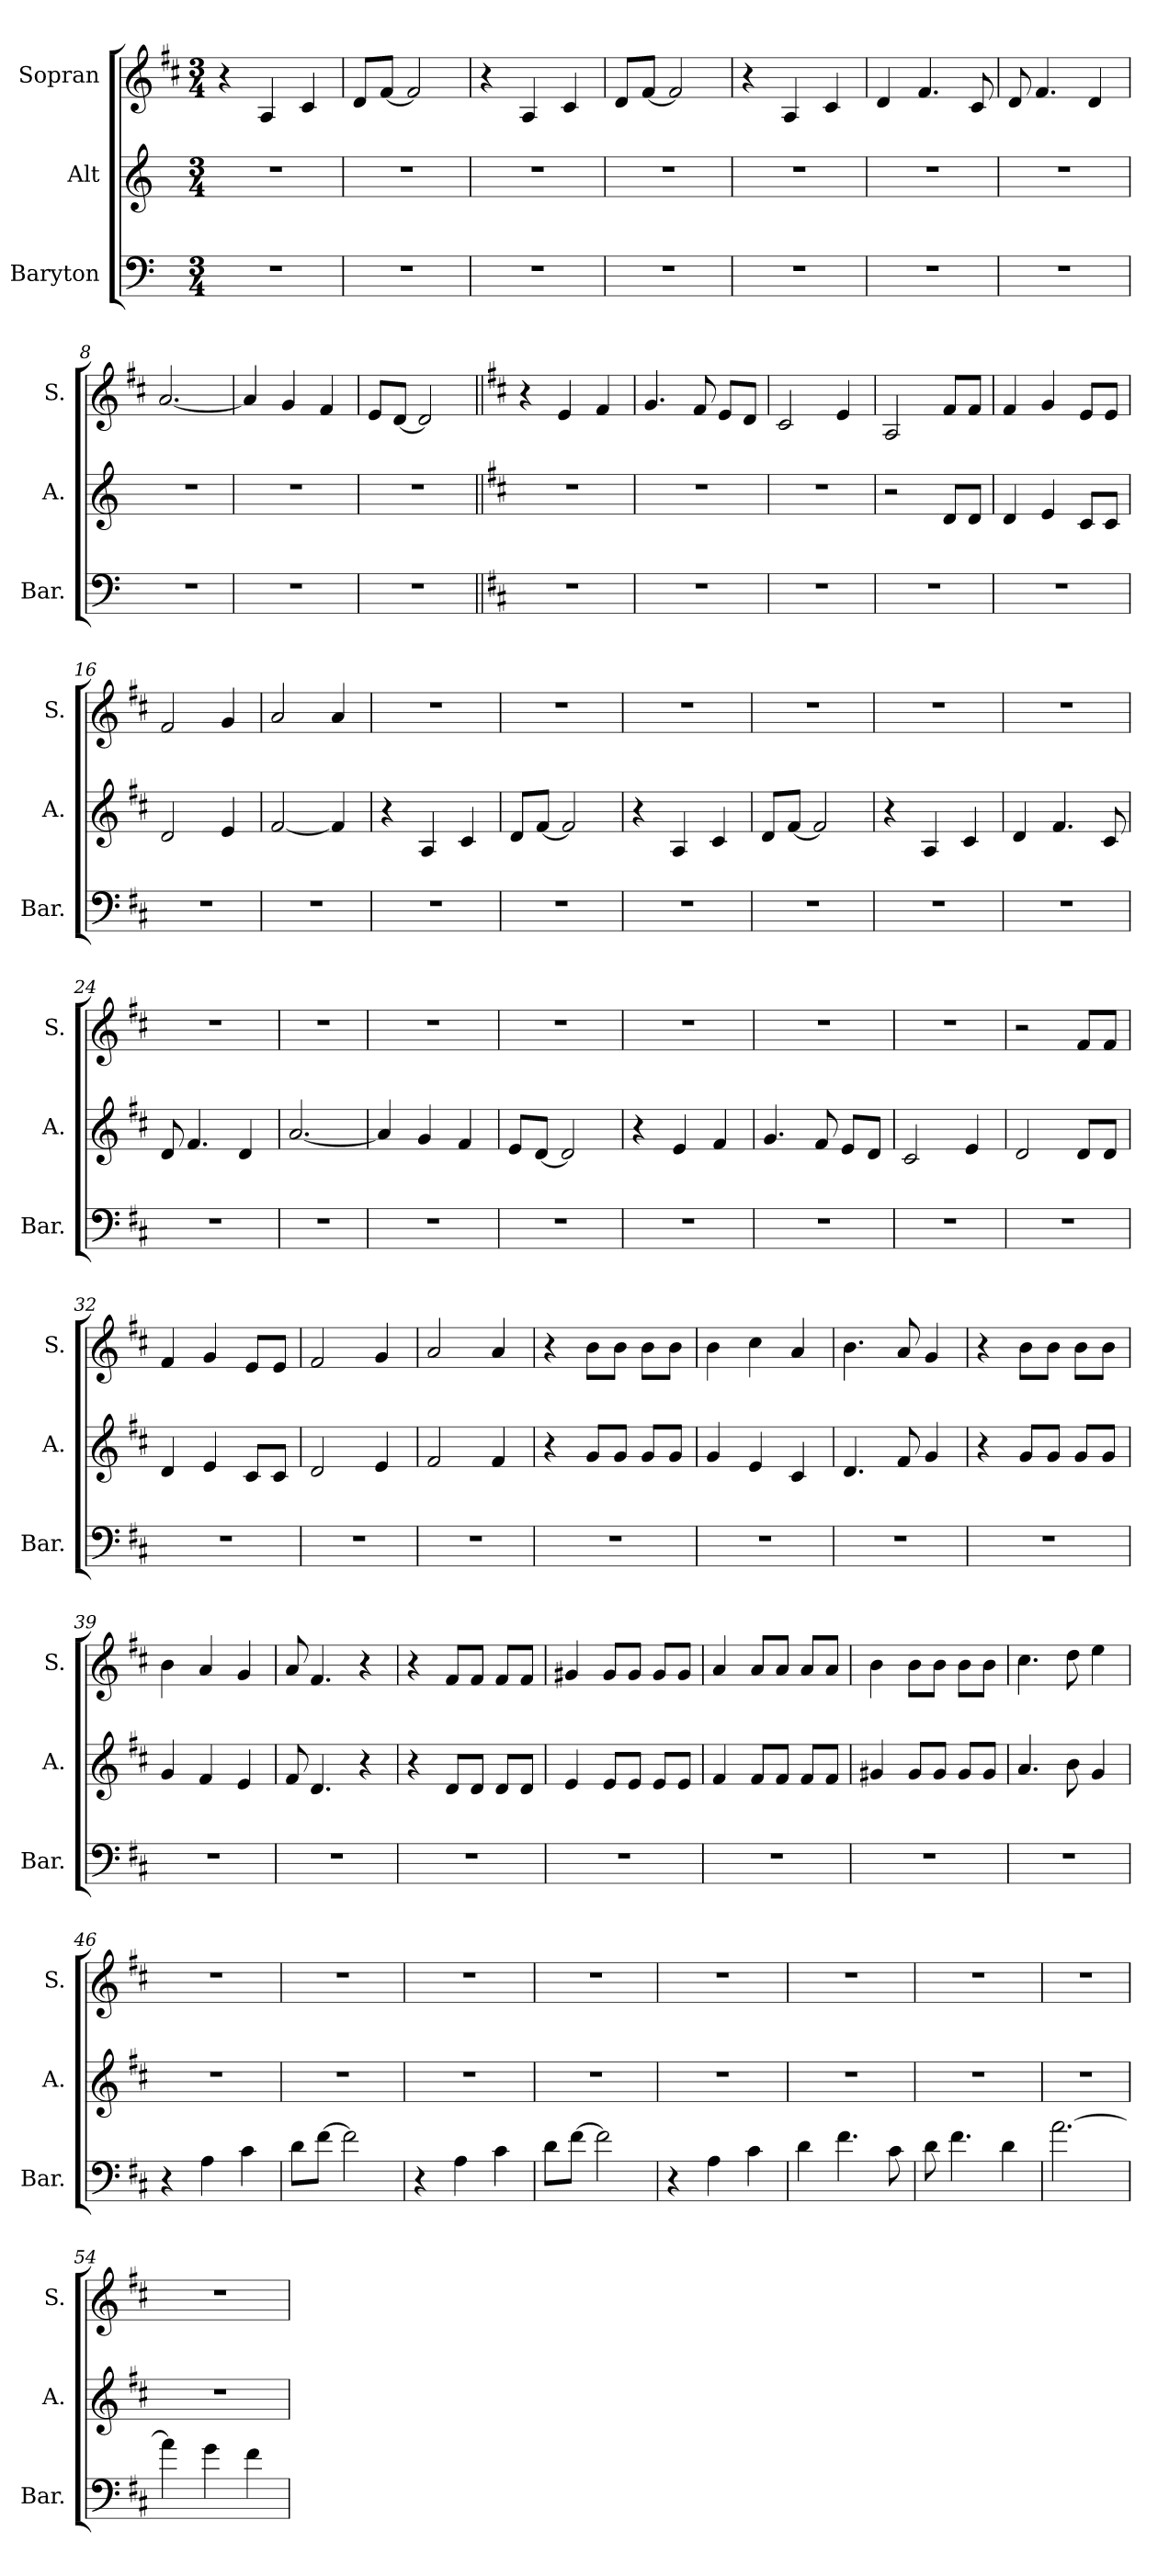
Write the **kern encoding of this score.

**kern	**kern	**kern
*part3	*part2	*part1
*staff3	*staff2	*staff1
*I"Baryton	*I"Alt	*I"Sopran
*I'Bar.	*I'A.	*I'S.
*clefF4	*clefG2	*clefG2
*k[]	*k[]	*k[f#c#]
*M3/4	*M3/4	*M3/4
=1	=1	=1
2.r	2.r	4r
.	.	4A/
.	.	4c#/
=2	=2	=2
2.r	2.r	8d/L
.	.	[8f#/J
.	.	2f#/]
=3	=3	=3
2.r	2.r	4r
.	.	4A/
.	.	4c#/
=4	=4	=4
2.r	2.r	8d/L
.	.	[8f#/J
.	.	2f#/]
=5	=5	=5
2.r	2.r	4r
.	.	4A/
.	.	4c#/
=6	=6	=6
2.r	2.r	4d/
.	.	4.f#/
.	.	8c#/
=7	=7	=7
2.r	2.r	8d/
.	.	4.f#/
.	.	4d/
=8	=8	=8
2.r	2.r	[2.a/
=9	=9	=9
2.r	2.r	4a/]
.	.	4g/
.	.	4f#/
=10	=10	=10
2.r	2.r	8e/L
.	.	[8d/J
.	.	2d/]
!!LO:LB:g=z
=11||	=11||	=11||
*k[f#c#]	*k[f#c#]	*k[f#c#]
2.r	2.r	4r
.	.	4e/
.	.	4f#/
=12	=12	=12
2.r	2.r	4.g/
.	.	8f#/
.	.	8e/L
.	.	8d/J
=13	=13	=13
2.r	2.r	2c#/
.	.	4e/
=14	=14	=14
2.r	2r	2A/
.	8d/L	8f#/L
.	8d/J	8f#/J
=15	=15	=15
2.r	4d/	4f#/
.	4e/	4g/
.	8c#/L	8e/L
.	8c#/J	8e/J
=16	=16	=16
2.r	2d/	2f#/
.	4e/	4g/
=17	=17	=17
2.r	[2f#/	2a/
.	4f#/]	4a/
=18	=18	=18
2.r	4r	2.r
.	4A/	.
.	4c#/	.
=19	=19	=19
2.r	8d/L	2.r
.	[8f#/J	.
.	2f#/]	.
=20	=20	=20
2.r	4r	2.r
.	4A/	.
.	4c#/	.
=21	=21	=21
2.r	8d/L	2.r
.	[8f#/J	.
.	2f#/]	.
!!LO:LB:g=z
=22	=22	=22
2.r	4r	2.r
.	4A/	.
.	4c#/	.
=23	=23	=23
2.r	4d/	2.r
.	4.f#/	.
.	8c#/	.
=24	=24	=24
2.r	8d/	2.r
.	4.f#/	.
.	4d/	.
=25	=25	=25
2.r	[2.a/	2.r
=26	=26	=26
2.r	4a/]	2.r
.	4g/	.
.	4f#/	.
=27	=27	=27
2.r	8e/L	2.r
.	[8d/J	.
.	2d/]	.
=28	=28	=28
2.r	4r	2.r
.	4e/	.
.	4f#/	.
=29	=29	=29
2.r	4.g/	2.r
.	8f#/	.
.	8e/L	.
.	8d/J	.
=30	=30	=30
2.r	2c#/	2.r
.	4e/	.
=31	=31	=31
2.r	2d/	2r
.	8d/L	8f#/L
.	8d/J	8f#/J
=32	=32	=32
2.r	4d/	4f#/
.	4e/	4g/
.	8c#/L	8e/L
.	8c#/J	8e/J
!!LO:LB:g=z
=33	=33	=33
2.r	2d/	2f#/
.	4e/	4g/
=34	=34	=34
2.r	2f#/	2a/
.	4f#/	4a/
=35	=35	=35
2.r	4r	4r
.	8g/L	8b\L
.	8g/J	8b\J
.	8g/L	8b\L
.	8g/J	8b\J
=36	=36	=36
2.r	4g/	4b\
.	4e/	4cc#\
.	4c#/	4a/
=37	=37	=37
2.r	4.d/	4.b\
.	8f#/	8a/
.	4g/	4g/
=38	=38	=38
2.r	4r	4r
.	8g/L	8b\L
.	8g/J	8b\J
.	8g/L	8b\L
.	8g/J	8b\J
=39	=39	=39
2.r	4g/	4b\
.	4f#/	4a/
.	4e/	4g/
=40	=40	=40
2.r	8f#/	8a/
.	4.d/	4.f#/
.	4r	4r
=41	=41	=41
2.r	4r	4r
.	8d/L	8f#/L
.	8d/J	8f#/J
.	8d/L	8f#/L
.	8d/J	8f#/J
=42	=42	=42
2.r	4e/	4g#X/
.	8e/L	8g#/L
.	8e/J	8g#/J
.	8e/L	8g#/L
.	8e/J	8g#/J
!!LO:PB:g=z
=43	=43	=43
2.r	4f#/	4a/
.	8f#/L	8a/L
.	8f#/J	8a/J
.	8f#/L	8a/L
.	8f#/J	8a/J
=44	=44	=44
2.r	4g#X/	4b\
.	8g#/L	8b\L
.	8g#/J	8b\J
.	8g#/L	8b\L
.	8g#/J	8b\J
=45	=45	=45
2.r	4.a/	4.cc#\
.	8b\	8dd\
.	4g/	4ee\
=46	=46	=46
4r	2.r	2.r
4A\	.	.
4c#\	.	.
=47	=47	=47
8d\L	2.r	2.r
[8f#\J	.	.
2f#\]	.	.
=48	=48	=48
4r	2.r	2.r
4A\	.	.
4c#\	.	.
=49	=49	=49
8d\L	2.r	2.r
[8f#\J	.	.
2f#\]	.	.
=50	=50	=50
4r	2.r	2.r
4A\	.	.
4c#\	.	.
=51	=51	=51
4d\	2.r	2.r
4.f#\	.	.
8c#\	.	.
=52	=52	=52
8d\	2.r	2.r
4.f#\	.	.
4d\	.	.
!!LO:LB:g=z
=53	=53	=53
[2.a\	2.r	2.r
=54	=54	=54
4a\]	2.r	2.r
4g\	.	.
4f#\	.	.
=	=	=
*-	*-	*-
